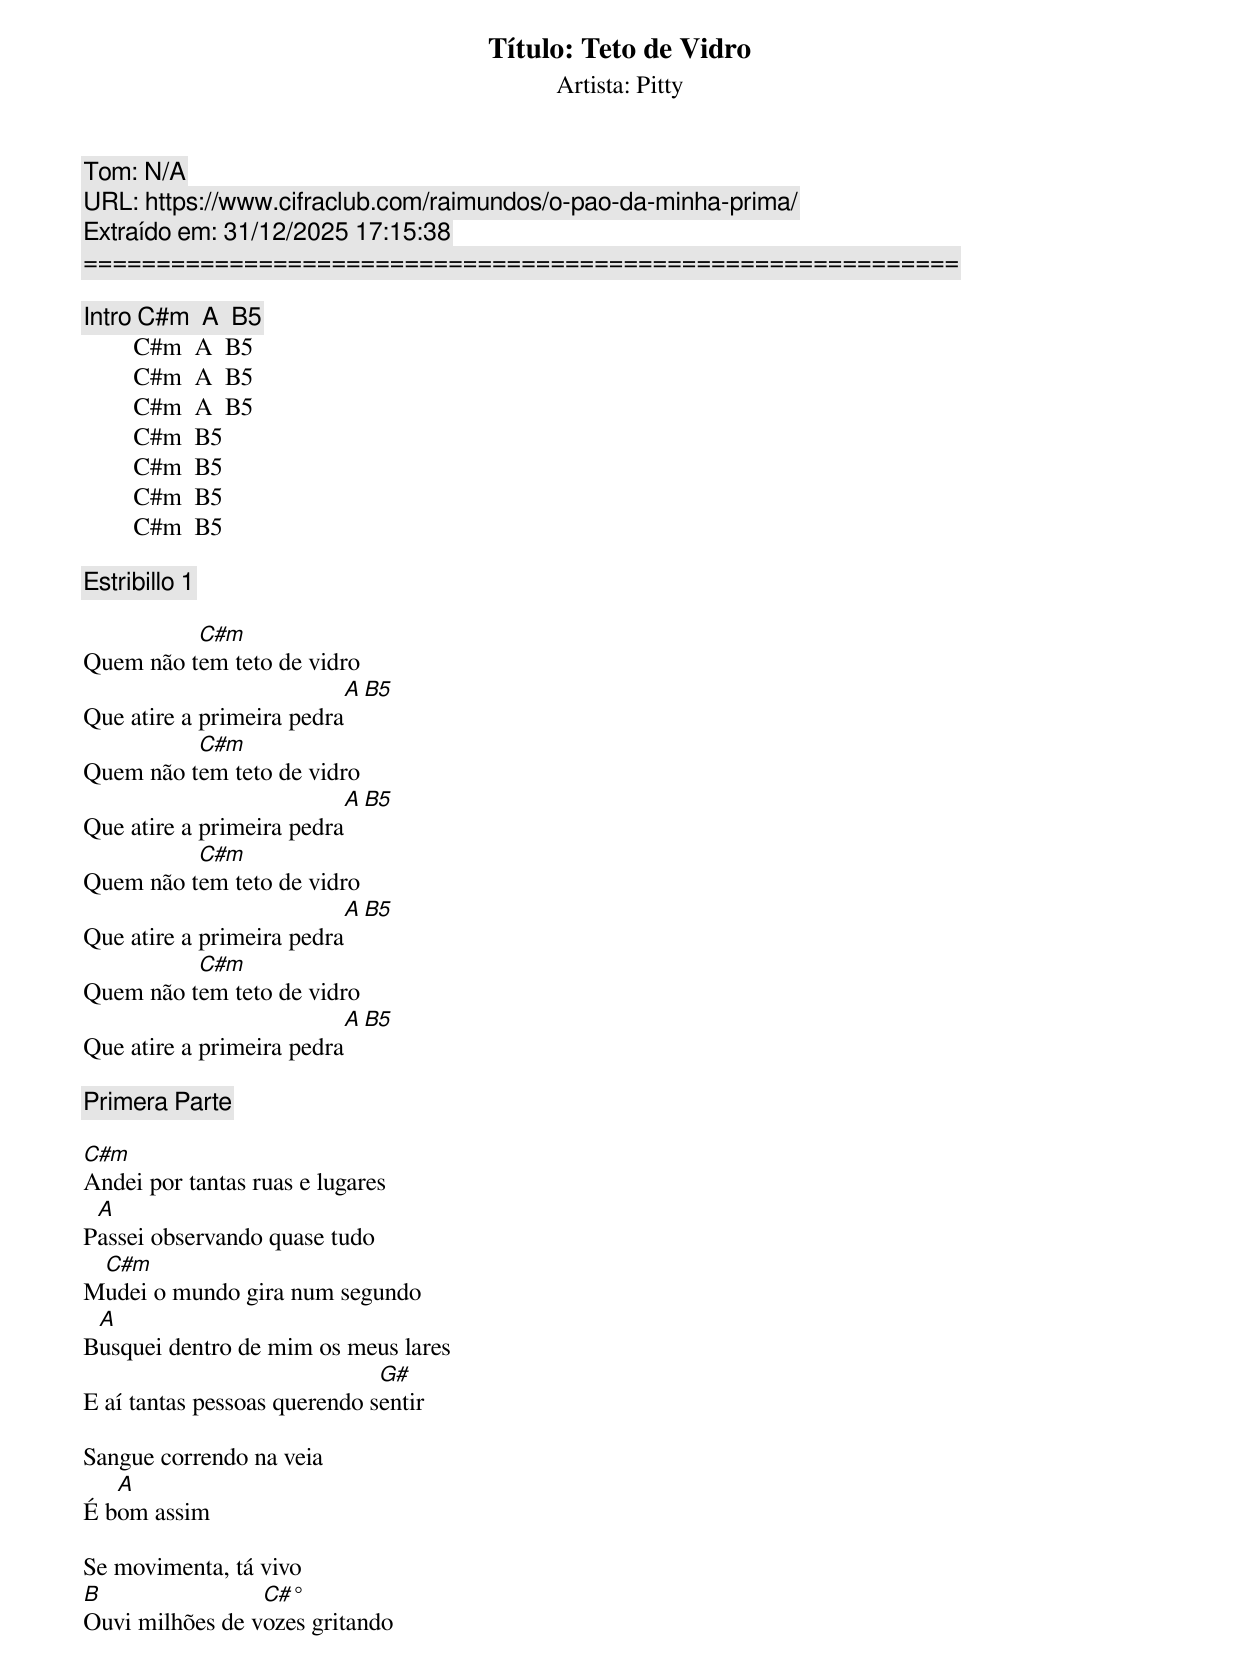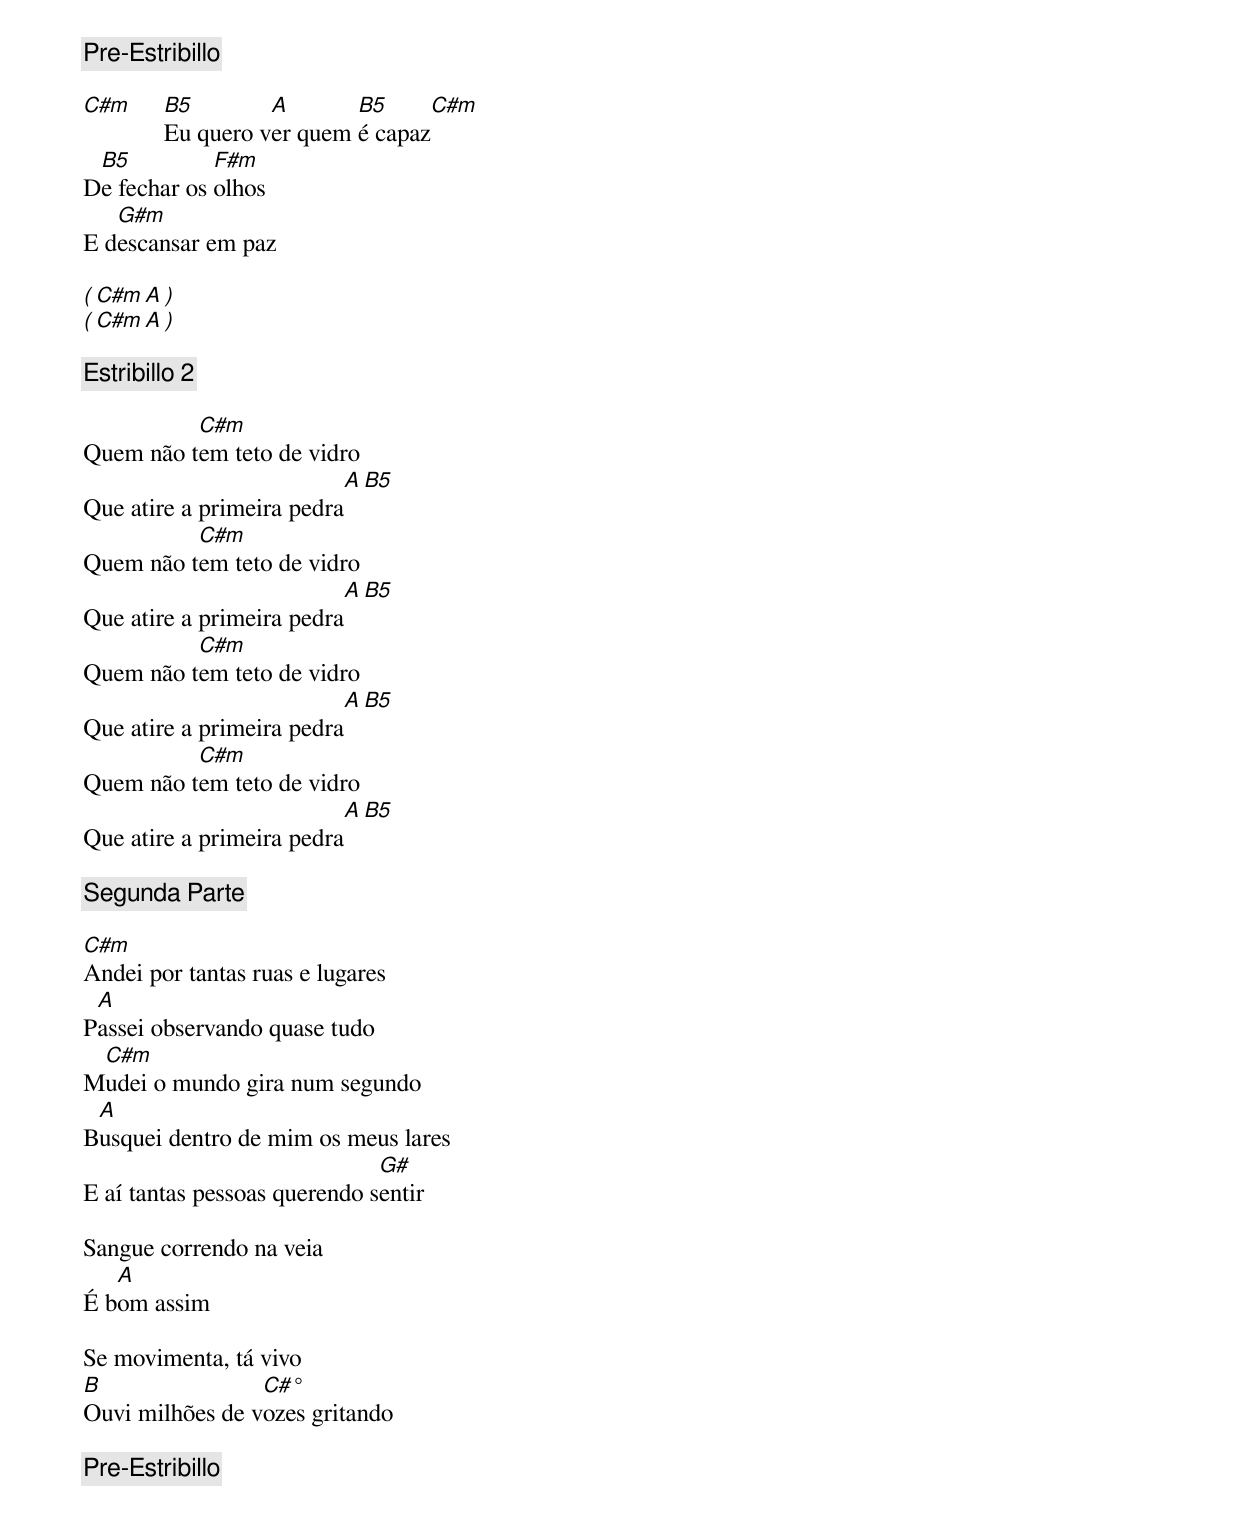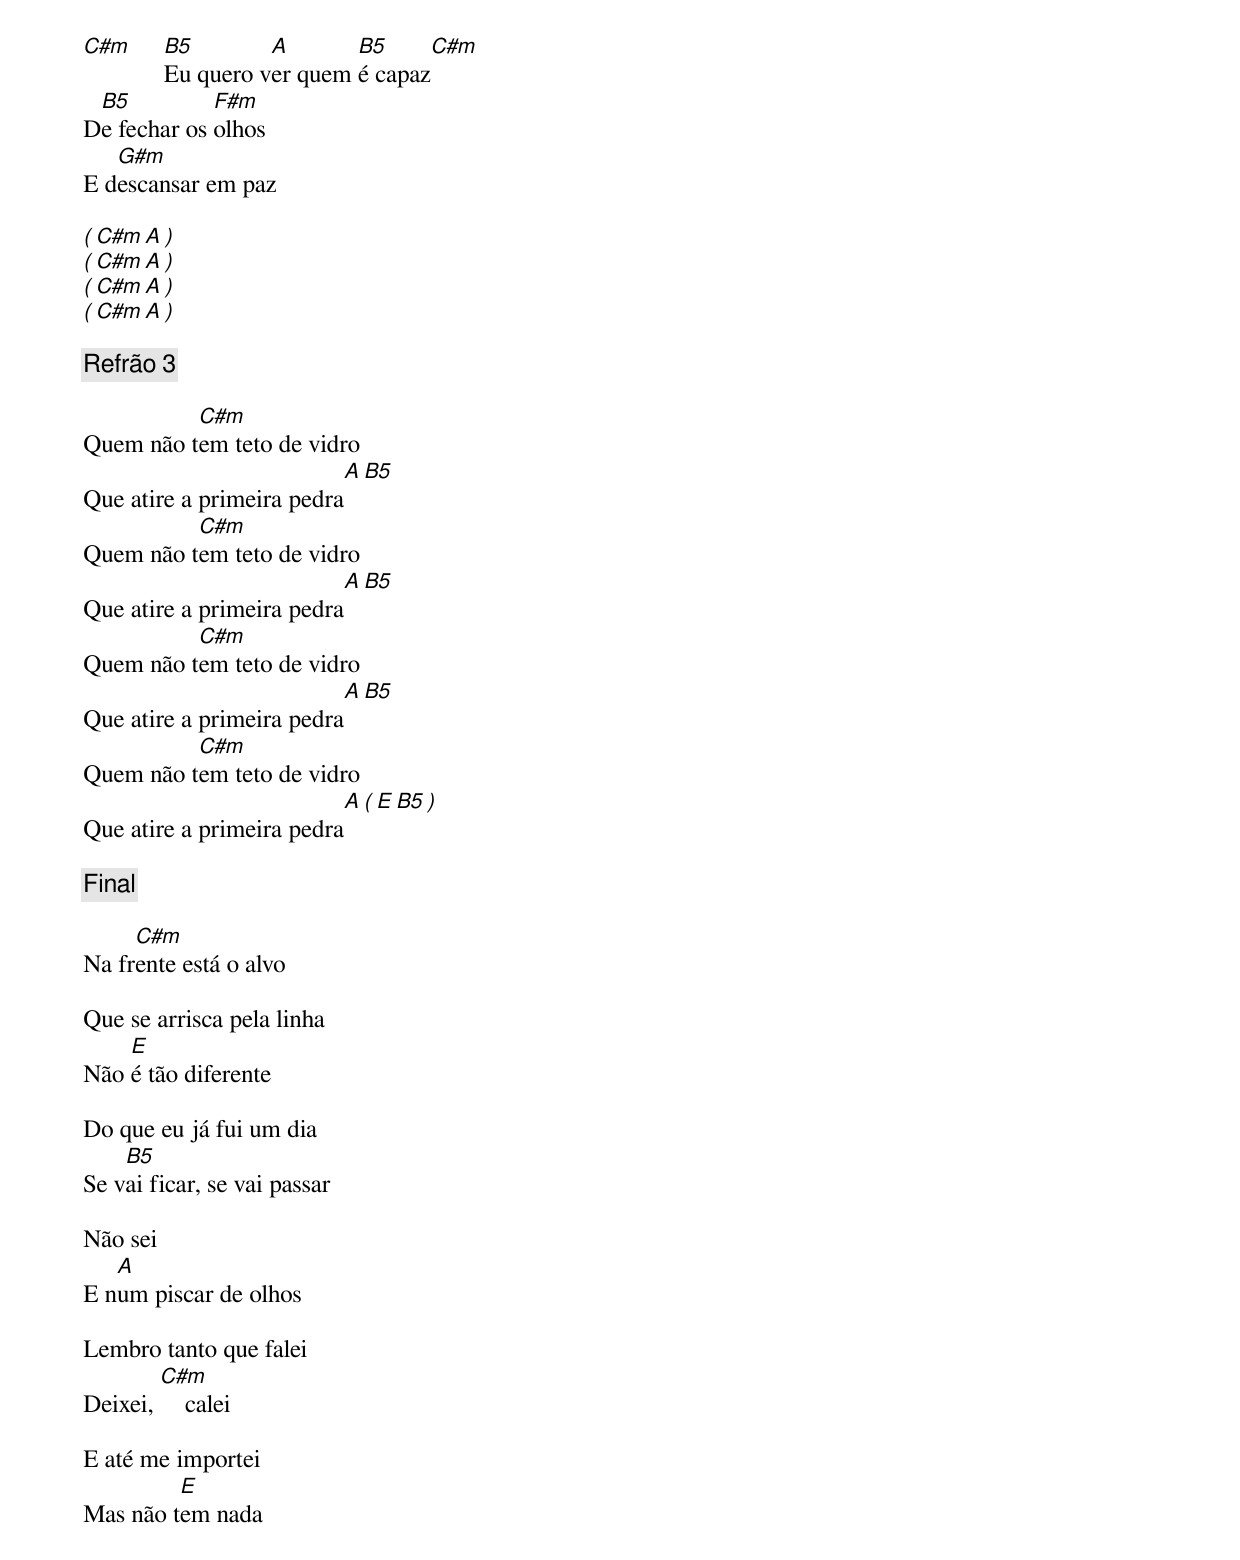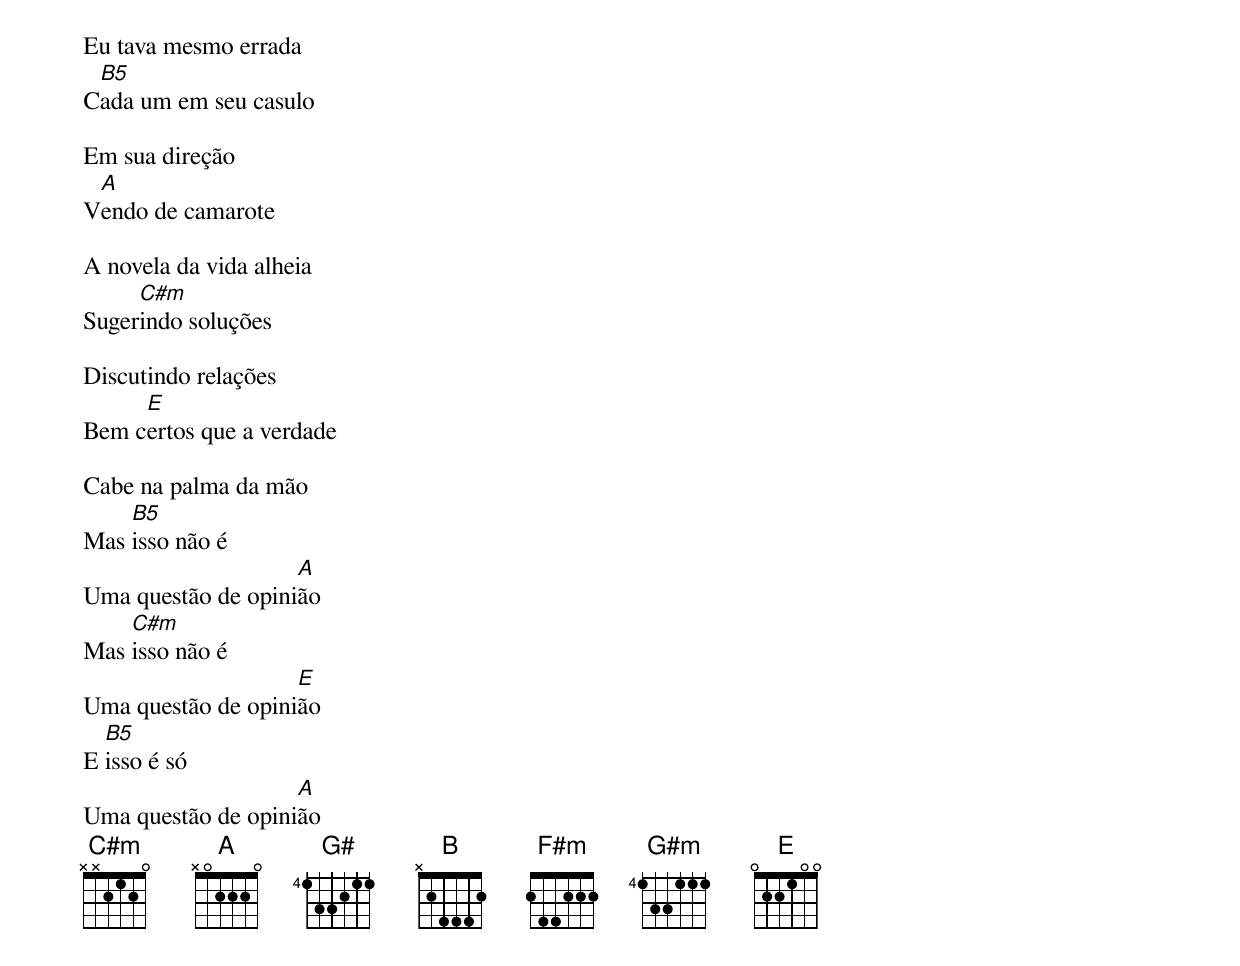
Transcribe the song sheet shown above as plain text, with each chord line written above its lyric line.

Título: Teto de Vidro
Artista: Pitty
Tom: N/A
URL: https://www.cifraclub.com/raimundos/o-pao-da-minha-prima/
Extraído em: 31/12/2025 17:15:38
============================================================

[Intro] C#m  A  B5
        C#m  A  B5
        C#m  A  B5
        C#m  A  B5
        C#m  B5
        C#m  B5
        C#m  B5
        C#m  B5

[Estribillo 1]

          C#m
Quem não tem teto de vidro
                           A  B5
Que atire a primeira pedra
          C#m
Quem não tem teto de vidro
                           A  B5
Que atire a primeira pedra
          C#m
Quem não tem teto de vidro
                           A  B5
Que atire a primeira pedra
          C#m
Quem não tem teto de vidro
                           A  B5
Que atire a primeira pedra

[Primera Parte]

C#m
Andei por tantas ruas e lugares
 A
Passei observando quase tudo
 C#m
Mudei o mundo gira num segundo
 A
Busquei dentro de mim os meus lares
                              G#
E aí tantas pessoas querendo sentir

Sangue correndo na veia
   A
É bom assim

Se movimenta, tá vivo
B                C#°
Ouvi milhões de vozes gritando

[Pre-Estribillo]

C#m  B5        A       B5      C#m
     Eu quero ver quem é capaz
 B5          F#m
De fechar os olhos
   G#m
E descansar em paz

( C#m  A )
( C#m  A )

[Estribillo 2]

          C#m
Quem não tem teto de vidro
                           A  B5
Que atire a primeira pedra
          C#m
Quem não tem teto de vidro
                           A  B5
Que atire a primeira pedra
          C#m
Quem não tem teto de vidro
                           A  B5
Que atire a primeira pedra
          C#m
Quem não tem teto de vidro
                           A  B5
Que atire a primeira pedra

[Segunda Parte]

C#m
Andei por tantas ruas e lugares
 A
Passei observando quase tudo
 C#m
Mudei o mundo gira num segundo
 A
Busquei dentro de mim os meus lares
                              G#
E aí tantas pessoas querendo sentir

Sangue correndo na veia
   A
É bom assim

Se movimenta, tá vivo
B                C#°
Ouvi milhões de vozes gritando

[Pre-Estribillo]

C#m  B5        A       B5      C#m
     Eu quero ver quem é capaz
 B5          F#m
De fechar os olhos
   G#m
E descansar em paz

( C#m  A )
( C#m  A )
( C#m  A )
( C#m  A )

[Refrão 3]

          C#m
Quem não tem teto de vidro
                           A  B5
Que atire a primeira pedra
          C#m
Quem não tem teto de vidro
                           A  B5
Que atire a primeira pedra
          C#m
Quem não tem teto de vidro
                           A  B5
Que atire a primeira pedra
          C#m
Quem não tem teto de vidro
                           A ( E  B5 )
Que atire a primeira pedra

[Final]

     C#m
Na frente está o alvo

Que se arrisca pela linha
    E
Não é tão diferente

Do que eu já fui um dia
    B5
Se vai ficar, se vai passar

Não sei
   A
E num piscar de olhos

Lembro tanto que falei
        C#m
Deixei,     calei

E até me importei
         E
Mas não tem nada

Eu tava mesmo errada
 B5
Cada um em seu casulo

Em sua direção
 A
Vendo de camarote

A novela da vida alheia
     C#m
Sugerindo soluções

Discutindo relações
     E
Bem certos que a verdade

Cabe na palma da mão
    B5
Mas isso não é
                    A
Uma questão de opinião
    C#m
Mas isso não é
                    E
Uma questão de opinião
  B5
E isso é só
                    A
Uma questão de opinião
